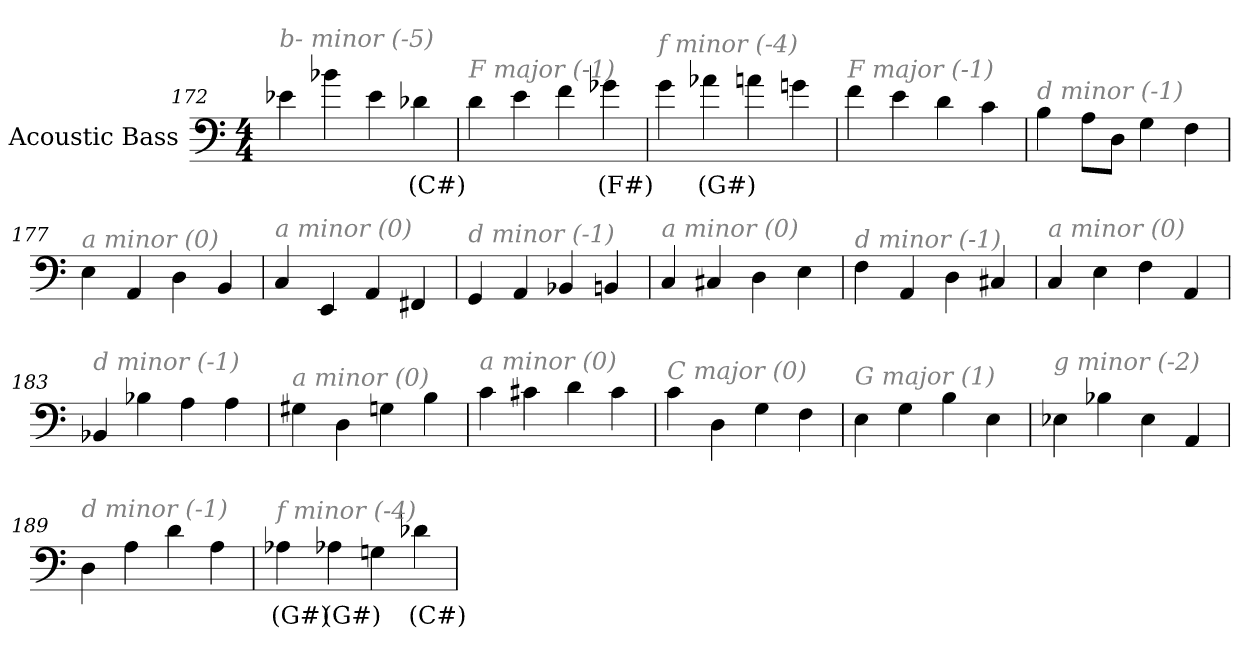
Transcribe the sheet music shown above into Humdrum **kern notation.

**kern	**text
*part1	*part1
*staff1	*staff1
*I"Acoustic Bass	*
*clefF4	*
*ITrd7c12	*
*k[]	*
*C:	*
*M4/4	*
=172	=172
!LO:TX:i:color=#808080:t=b- minor (-5)	!
4E-X	.
4B-X	.
4E-	.
4D-Xi	(C#)
=173	=173
!LO:TX:i:color=#808080:t=F major (-1)	!
4D	.
4E	.
4F	.
4G-Xi	(F#)
=174	=174
!LO:TX:i:color=#808080:t=f minor (-4)	!
4G	.
4A-Xi	(G#)
4A	.
4Gn	.
=175	=175
!LO:TX:i:color=#808080:t=F major (-1)	!
4F	.
4E	.
4D	.
4C	.
=176	=176
!LO:TX:i:color=#808080:t=d minor (-1)	!
4BB	.
8AAL	.
8DDJ	.
4GG	.
4FF	.
=177	=177
!LO:TX:i:color=#808080:t=a minor (0)	!
4EE	.
4AAA	.
4DD	.
4BBB	.
=178	=178
!LO:TX:i:color=#808080:t=a minor (0)	!
4CC	.
4EEE	.
4AAA	.
4FFF#X	.
=179	=179
!LO:TX:i:color=#808080:t=d minor (-1)	!
4GGG	.
4AAA	.
4BBB-X	.
4BBBn	.
=180	=180
!LO:TX:i:color=#808080:t=a minor (0)	!
4CC	.
4CC#X	.
4DD	.
4EE	.
=181	=181
!LO:TX:i:color=#808080:t=d minor (-1)	!
4FF	.
4AAA	.
4DD	.
4CC#X	.
=182	=182
!LO:TX:i:color=#808080:t=a minor (0)	!
4CC	.
4EE	.
4FF	.
4AAA	.
=183	=183
!LO:TX:i:color=#808080:t=d minor (-1)	!
4BBB-X	.
4BB-X	.
4AA	.
4AA	.
=184	=184
!LO:TX:i:color=#808080:t=a minor (0)	!
4GG#X	.
4DD	.
4GGn	.
4BB	.
=185	=185
!LO:TX:i:color=#808080:t=a minor (0)	!
4C	.
4C#X	.
4D	.
4C#	.
=186	=186
!LO:TX:i:color=#808080:t=C major (0)	!
4C	.
4DD	.
4GG	.
4FF	.
=187	=187
!LO:TX:i:color=#808080:t=G major (1)	!
4EE	.
4GG	.
4BB	.
4EE	.
=188	=188
!LO:TX:i:color=#808080:t=g minor (-2)	!
4EE-X	.
4BB-X	.
4EE-	.
4AAA	.
=189	=189
!LO:TX:i:color=#808080:t=d minor (-1)	!
4DD	.
4AA	.
4D	.
4AA	.
=190	=190
!LO:TX:i:color=#808080:t=f minor (-4)	!
4AA-Xi	(G#)
4AA-Xi	(G#)
4GGn	.
4D-Xi	(C#)
=	=
*-	*-
